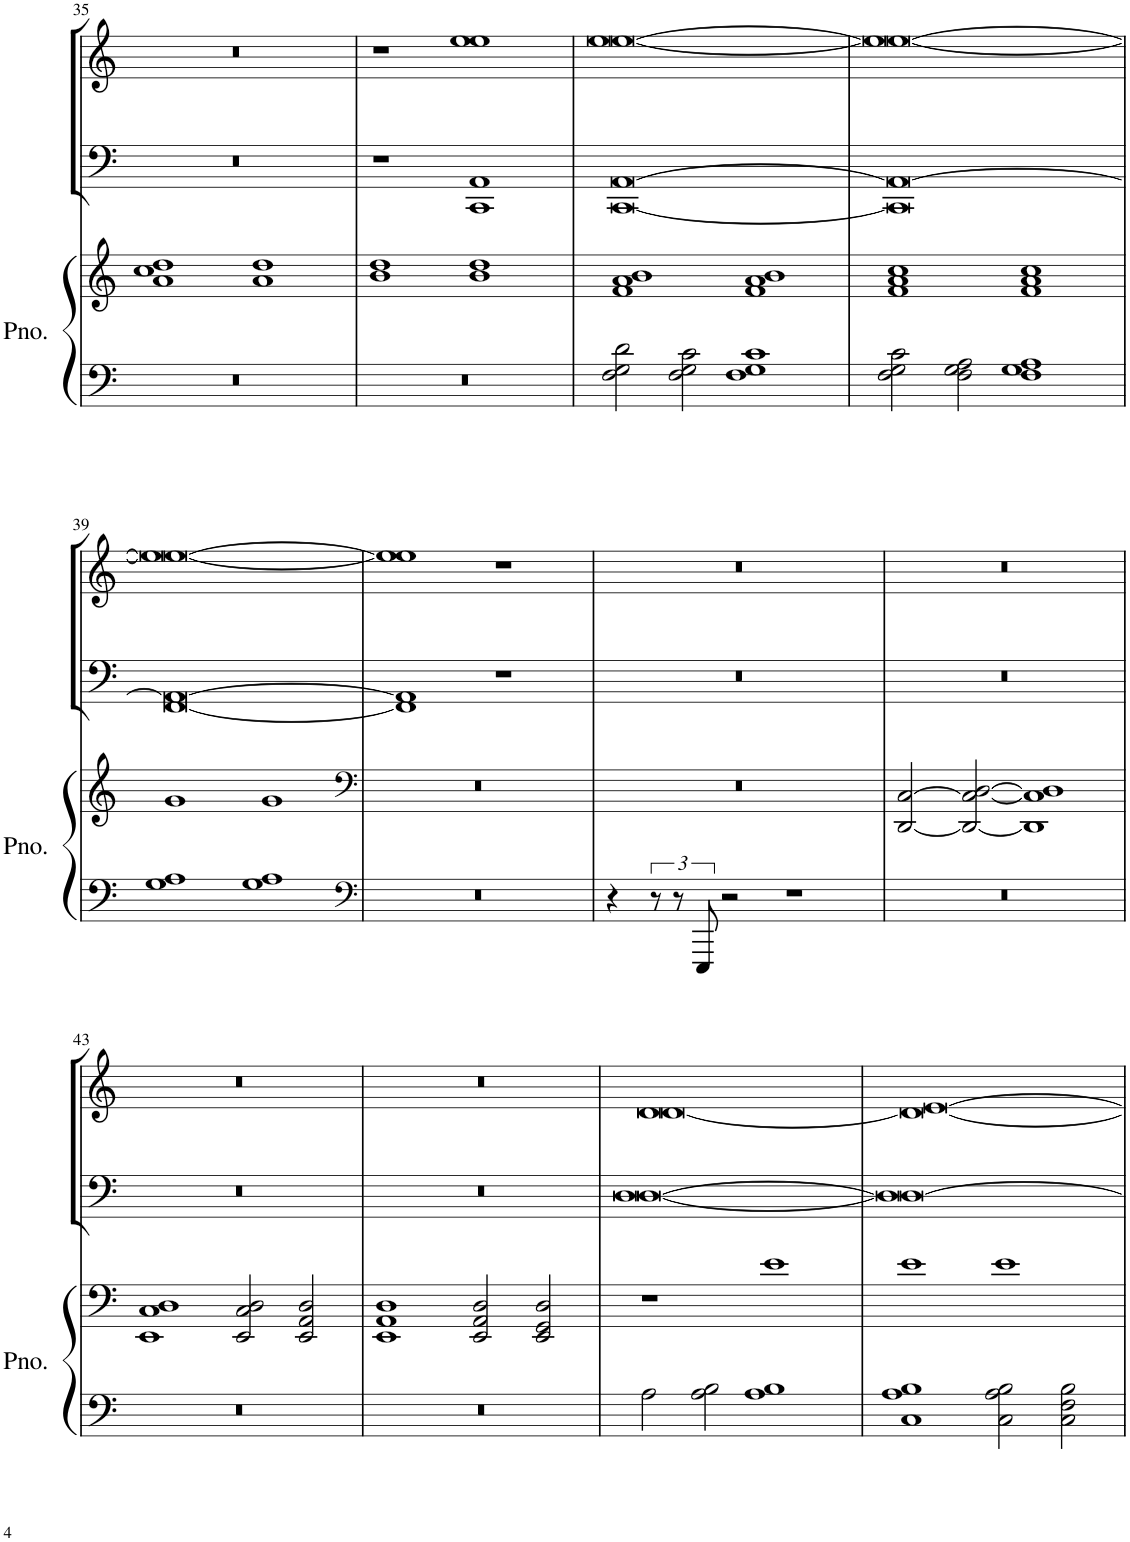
**kern	**kern	**kern	**kern
*part3	*part3	*part2	*part1
*staff4	*staff3	*staff2	*staff1
*I"Piano	*	*I"Violoncello	*I"Violin I
*I'Pno.	*	*I'Vc	*I'Vln
!!LO:PB:g=z
*clefF4	*clefG2	*clefF4	*clefG2
*k[]	*k[]	*k[]	*k[]
*M4/2	*M4/2	*M4/2	*M4/2
=35	=35	=35	=35
0r	1a 1cc 1dd	0r	0r
.	1a 1dd	.	.
=36	=36	=36	=36
0r	1b 1dd	0r	0r
.	1b 1dd	.	.
1ryy	1ryy	1CC 1AA	1ee 1ee
=37	=37	=37	=37
2F\ 2G\ 2d\	1f 1a 1b	[0CC [0AA	[0ee [0ee
2F\ 2G\ 2c\	.	.	.
1F 1G 1c	1f 1a 1b	.	.
=38	=38	=38	=38
2F\ 2G\ 2c\	1f 1a 1cc	0CC] 0AA_	0ee_ 0ee_
2F\ 2G\ 2A\	.	.	.
1F 1G 1A	1f 1a 1cc	.	.
!!LO:LB:g=z
=39	=39	=39	=39
1G 1A	1g	[0FF 0AA_	0ee_ 0ee_
1G 1A	1g	.	.
=40	=40	=40	=40
*clefF4	*clefF4	*	*
0r	0r	1FF] 1AA]	1ee] 1ee]
.	.	1r	1r
=41	=41	=41	=41
4r	0r	0r	0r
12r	.	.	.
12r	.	.	.
12EEE/	.	.	.
2r	.	.	.
1r	.	.	.
1ryy	1ryy	1r	1r
=42	=42	=42	=42
0r	[2DD/ [2C/	0r	0r
.	2DD/_ 2C/_ [2D/	.	.
.	1DD] 1C] 1D]	.	.
!!LO:LB:g=z
=43	=43	=43	=43
0r	1EE 1C 1D	0r	0r
.	2EE/ 2C/ 2D/	.	.
.	2EE/ 2AA/ 2D/	.	.
=44	=44	=44	=44
0r	1EE 1AA 1D	0r	0r
.	2EE/ 2AA/ 2D/	.	.
.	2EE/ 2GG/ 2D/	.	.
=45	=45	=45	=45
2A\	1r	[0D [0D	0d [0d
2A\ 2B\	.	.	.
1A 1B	1e	.	.
=46	=46	=46	=46
1C 1A 1B	1e	0D_ 0D]	0d_ [0e
2C\ 2A\ 2B\	1e	.	.
2C\ 2F\ 2B\	.	.	.
=	=	=	=
*-	*-	*-	*-
